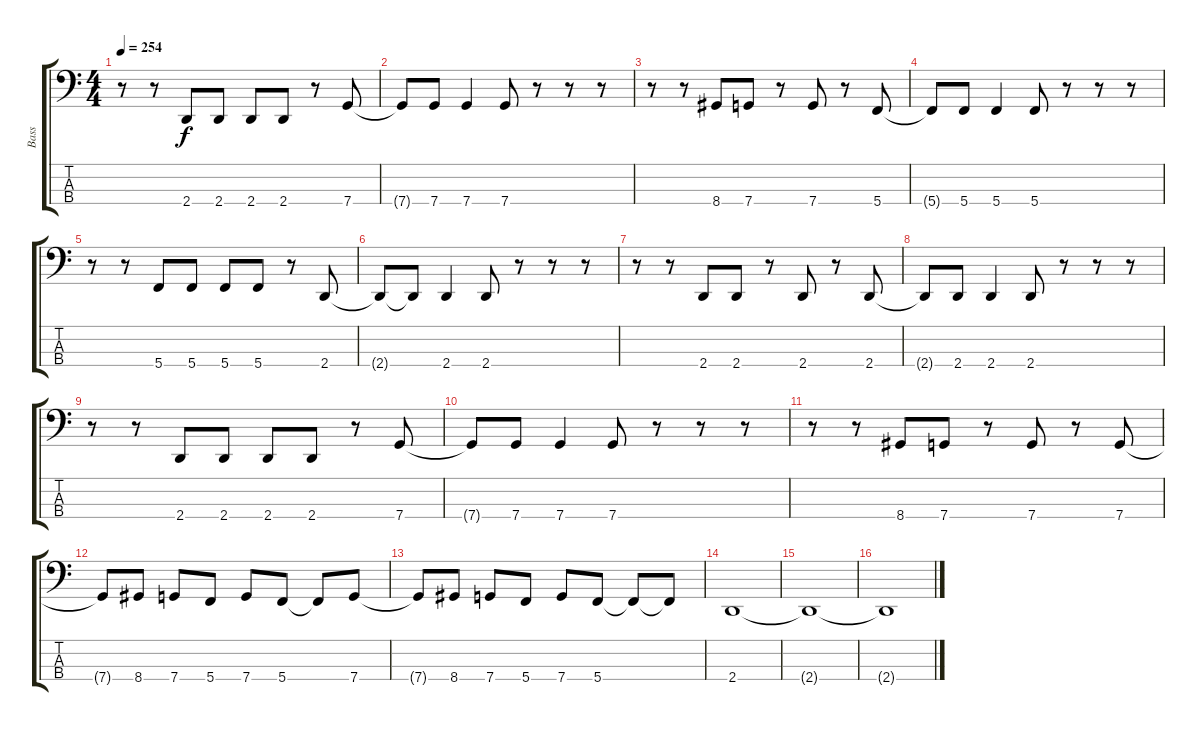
\track ("Bass" "Bass") {instrument electricbassfinger}
\staff {score tabs}
\tuning (F2 C2 G1 C1) {hide}
\ts (4 4)
\tempo 254
\clef f4
\ks c
r.8{dy f} r.8 2.4.8 2.4.8 2.4.8 2.4.8 r.8 7.4.8 |
7.4{t}.8 7.4.8 7.4.4 7.4.8 r.8 r.8 r.8 |
r.8 r.8 8.4.8 7.4.8 r.8 7.4.8 r.8 5.4.8 |
5.4{t}.8 5.4.8 5.4.4 5.4.8 r.8 r.8 r.8 |
r.8 r.8 5.4.8 5.4.8 5.4.8 5.4.8 r.8 2.4.8 |
2.4{t}.8 2.4{t}.8 2.4.4 2.4.8 r.8 r.8 r.8 |
r.8 r.8 2.4.8 2.4.8 r.8 2.4.8 r.8 2.4.8 |
2.4{t}.8 2.4.8 2.4.4 2.4.8 r.8 r.8 r.8 |
r.8 r.8 2.4.8 2.4.8 2.4.8 2.4.8 r.8 7.4.8 |
7.4{t}.8 7.4.8 7.4.4 7.4.8 r.8 r.8 r.8 |
r.8 r.8 8.4.8 7.4.8 r.8 7.4.8 r.8 7.4.8 |
7.4{t}.8 8.4.8 7.4.8 5.4.8 7.4.8 5.4.8 5.4{t}.8 7.4.8 |
7.4{t}.8 8.4.8 7.4.8 5.4.8 7.4.8 5.4.8 5.4{t}.8 5.4{t}.8 |
2.4.1 |
2.4{t}.1 |
2.4{t}.1
